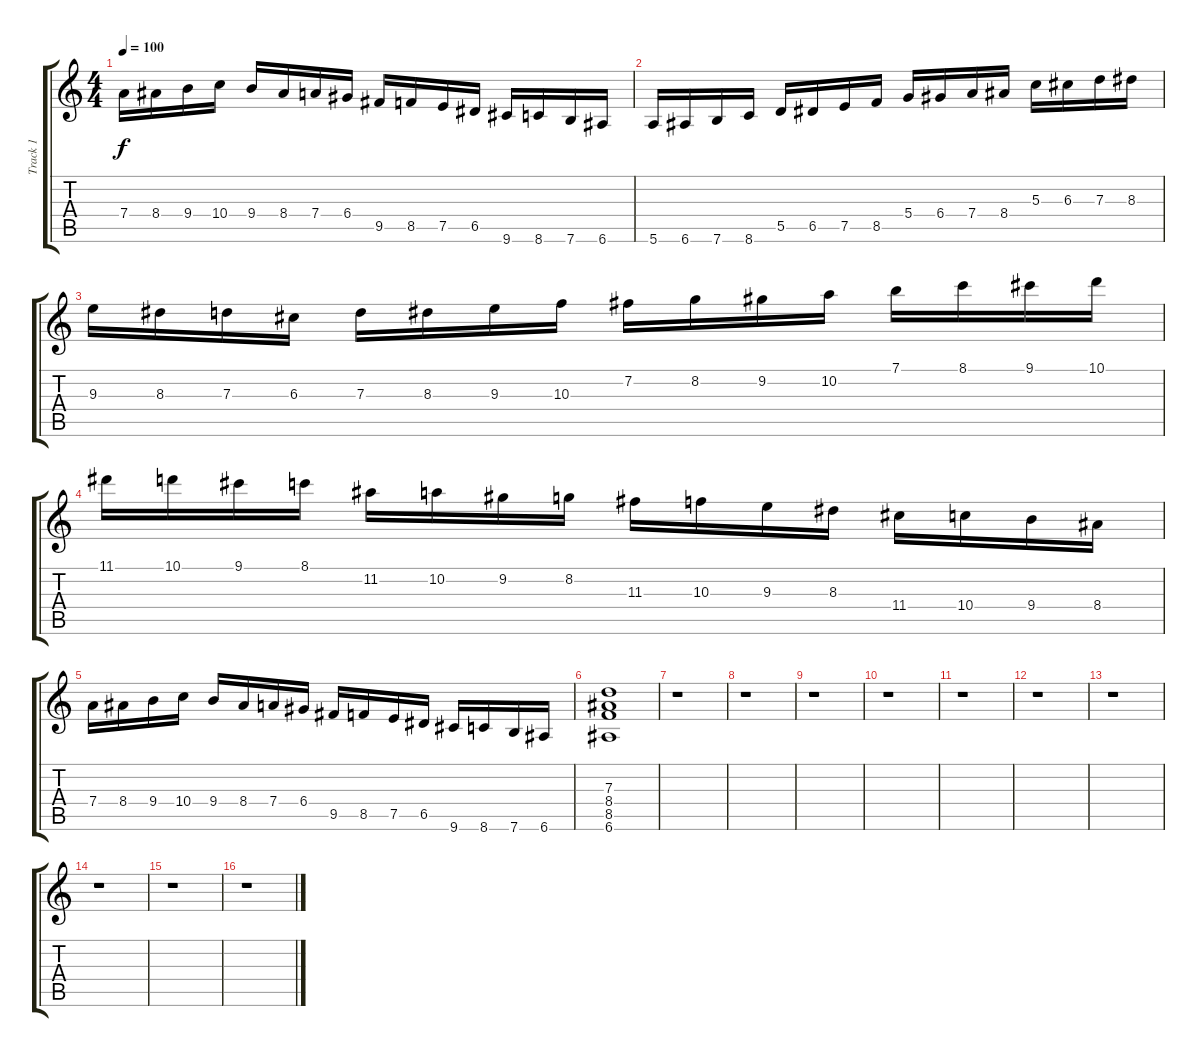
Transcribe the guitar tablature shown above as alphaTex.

\track ("Track 1" "Track 1") {instrument acousticguitarnylon}
\staff {score tabs}
\tuning (E4 B3 G3 D3 A2 E2) {hide}
\ts (4 4)
\tempo 100
\clef g2
\ks c
7.4.16{dy f} 8.4.16 9.4.16 10.4.16 9.4.16 8.4.16 7.4.16 6.4.16 9.5.16 8.5.16 7.5.16 6.5.16 9.6.16 8.6.16 7.6.16 6.6.16 |
5.6.16 6.6.16 7.6.16 8.6.16 5.5.16 6.5.16 7.5.16 8.5.16 5.4.16 6.4.16 7.4.16 8.4.16 5.3.16 6.3.16 7.3.16 8.3.16 |
9.3.16 8.3.16 7.3.16 6.3.16 7.3.16 8.3.16 9.3.16 10.3.16 7.2.16 8.2.16 9.2.16 10.2.16 7.1.16 8.1.16 9.1.16 10.1.16 |
11.1.16 10.1.16 9.1.16 8.1.16 11.2.16 10.2.16 9.2.16 8.2.16 11.3.16 10.3.16 9.3.16 8.3.16 11.4.16 10.4.16 9.4.16 8.4.16 |
7.4.16 8.4.16 9.4.16 10.4.16 9.4.16 8.4.16 7.4.16 6.4.16 9.5.16 8.5.16 7.5.16 6.5.16 9.6.16 8.6.16 7.6.16 6.6.16 |
(7.3 8.4 8.5 6.6).1 |
r.1 |
r.1 |
r.1 |
r.1 |
r.1 |
r.1 |
r.1 |
r.1 |
r.1 |
r.1
